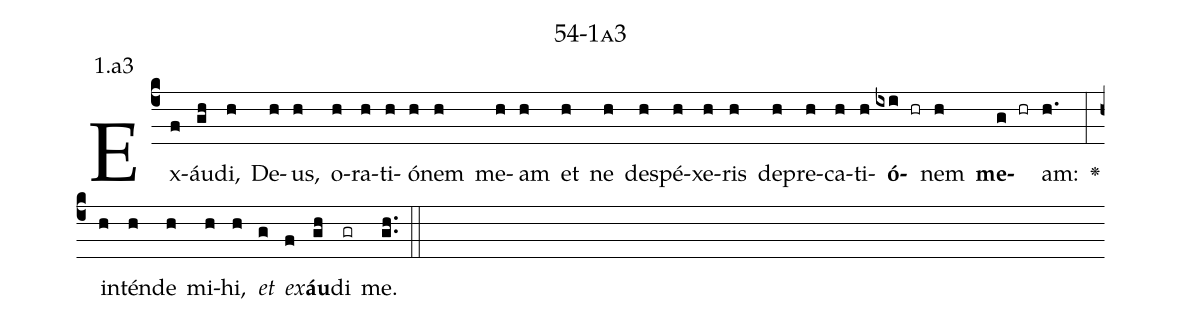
name: 54-1a3;
annotation: 1.a3;
%%
(c4)Ex(f)áu(gh)di,(h) De(h)us,(h) o(h)ra(h)ti(h)ó(h)nem(h) me(h)am(h) et(h) ne(h) de(h)spé(h)xe(h)ris(h) de(h)pre(h)ca(h)ti(h)<b>ó</b>(ixi hr)nem(h) <b>me</b>(g hr)am:(h.) <v>\greheightstar</v>(:) in(h)tén(h)de(h) mi(h)hi,(h) <i>et</i>(g) <i>ex</i>(f)<b>áu</b>(gh)di(gr) me.(gh..) (::)


%E(h) u(h) o(g) u(f) a(gh) e.(gh..) (::)
